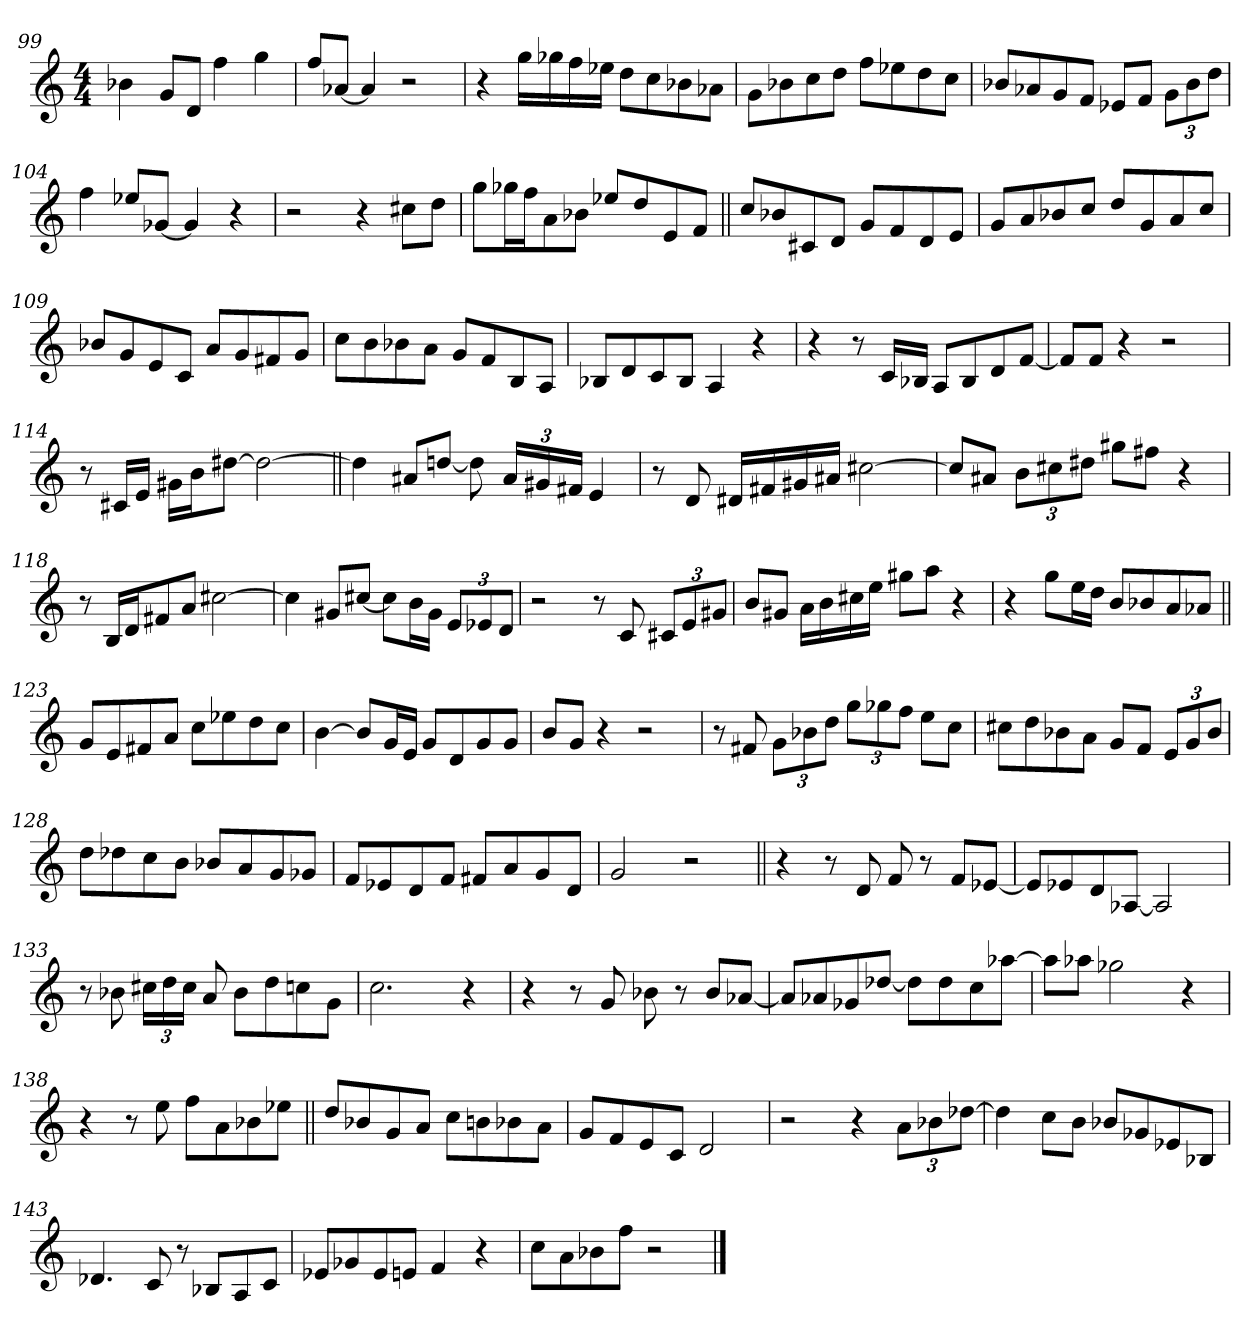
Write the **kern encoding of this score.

**kern
*part1
*staff1
*clefG2
*k[]
*M4/4
=99
4b-X\
8g/L
8d/J
4ff\
4gg\
=100
8ff/L
[8a-X/J
4a-/]
2r
=101
4r
16gg\LL
16gg-X\
16ff\
16ee-X\JJ
8dd\L
8cc\
8b-X\
8a-X\J
=102
8g\L
8b-X\
8cc\
8dd\J
8ff\L
8ee-X\
8dd\
8cc\J
=103
8b-X/L
8a-X/
8g/
8f/J
8e-X/L
8f/J
12g\L
12b-\
12dd\J
=104
4ff\
8ee-X/L
[8g-X/J
4g-/]
4r
=105
2r
4r
8cc#X\L
8dd\J
=106
8gg\L
16gg-X\L
16ff\J
8a\
8b-X\J
8ee-X/L
8dd/
8e/
8f/J
=107||
8cc/L
8b-X/
8c#X/
8d/J
8g/L
8f/
8d/
8e/J
=108
8g/L
8a/
8b-X/
8cc/J
8dd/L
8g/
8a/
8cc/J
=109
8b-X/L
8g/
8e/
8c/J
8a/L
8g/
8f#X/
8g/J
=110
8cc\L
8b\
8b-X\
8a\J
8g/L
8f/
8B/
8A/J
=111
8B-X/L
8d/
8c/
8B-/J
4A/
4r
=112
4r
8r
16c/LL
16B-X/JJ
8A/L
8B-/
8d/
[8f/J
=113
8f/L]
8f/J
4r
2r
=114
8r
16c#X/LL
16e/JJ
16g#X\LL
16b\J
[8dd#X\J
2dd#\_
=115||
4dd#\]
8a#X/L
[8ddn/J
8dd\]
24a#/LL
24g#X/
24f#X/JJ
4e/
=116
8r
8d/
16d#X/LL
16f#X/
16g#X/
16a#X/JJ
[2cc#X\
=117
8cc#/L]
8a#X/J
12b\L
12cc#X\
12dd#X\J
8gg#X\L
8ff#X\J
4r
=118
8r
16B/LL
16d/J
8f#X/
8a/J
[2cc#X\
=119
4cc#\]
8g#X/L
[8cc#X/J
8cc#\L]
16b\L
16g#\JJ
12e/L
12e-X/
12d/J
=120
2r
8r
8c/
12c#X/L
12e/
12g#X/J
=121
8b/L
8g#X/J
16a\LL
16b\
16cc#X\
16ee\JJ
8gg#X\L
8aa\J
4r
=122
4r
8gg\L
16ee\L
16dd\JJ
8b/L
8b-X/
8a/
8a-X/J
=123||
8g/L
8e/
8f#X/
8a/J
8cc\L
8ee-X\
8dd\
8cc\J
=124
[4b\
8b/L]
16g/L
16e/JJ
8g/L
8d/
8g/
8g/J
=125
8b/L
8g/J
4r
2r
=126
8r
8f#X/
12g\L
12b-X\
12dd\J
12gg\L
12gg-X\
12ff\J
8ee\L
8cc\J
=127
8cc#X\L
8dd\
8b-X\
8a\J
8g/L
8f/J
12e/L
12g/
12b-/J
=128
8dd\L
8dd-X\
8cc\
8b\J
8b-X/L
8a/
8g/
8g-X/J
=129
8f/L
8e-X/
8d/
8f/J
8f#X/L
8a/
8g/
8d/J
=130
2g/
2r
=131||
4r
8r
8d/
8f/
8r
8f/L
[8e-X/J
=132
8e-/L]
8e-X/
8d/
[8A-X/J
2A-/]
=133
8r
8b-X\
24cc#X\LL
24dd\
24cc#\JJ
8a/
8b-\L
8dd\
8ccn\
8g\J
=134
2.cc\
4r
=135
4r
8r
8g/
8b-X\
8r
8b-/L
[8a-X/J
=136
8a-/L]
8a-X/
8g-X/
[8dd-X/J
8dd-\L]
8dd-\
8cc\
[8aa-X\J
=137
8aa-\L]
8aa-X\J
2gg-X\
4r
=138
4r
8r
8ee\
8ff\L
8a\
8b-X\
8ee-X\J
=139||
8dd/L
8b-X/
8g/
8a/J
8cc\L
8bn\
8b-X\
8a\J
=140
8g/L
8f/
8e/
8c/J
2d/
=141
2r
4r
12a\L
12b-X\
[12dd-X\J
=142
4dd-\]
8cc\L
8b\J
8b-X/L
8g-X/
8e-X/
8B-X/J
=143
4.d-X/
8c/
8r
8B-X/L
8A/
8c/J
=144
8e-X/L
8g-X/
8e-/
8en/J
4f/
4r
=145
8cc\L
8a\
8b-X\
8ff\J
2r
==
*-
